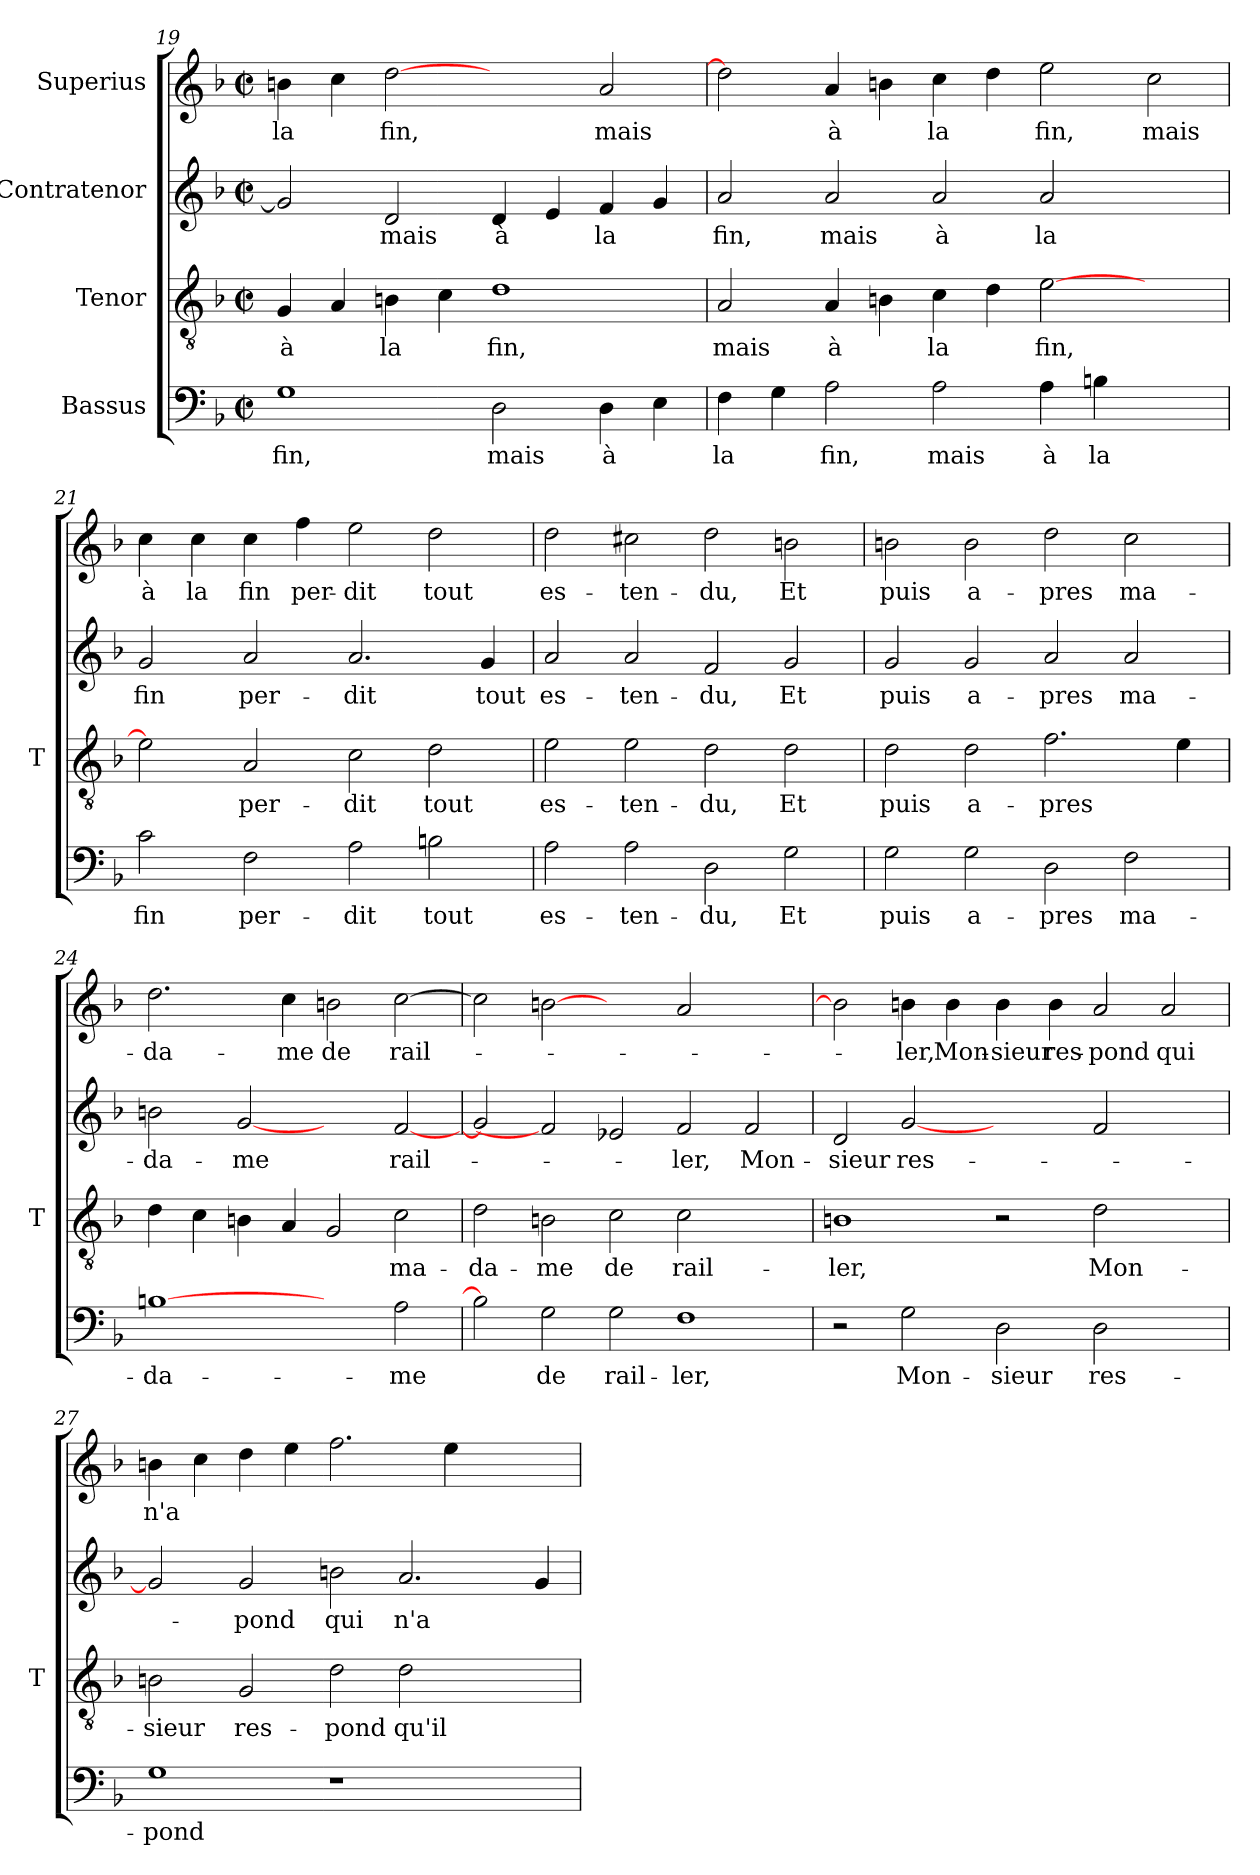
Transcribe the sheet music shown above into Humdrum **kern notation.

**kern	**text	**kern	**text	**kern	**text	**kern	**text
*part4	*part4	*part3	*part3	*part2	*part2	*part1	*part1
*staff4	*staff4	*staff3	*staff3	*staff2	*staff2	*staff1	*staff1
*I"Bassus	*	*I"Tenor	*	*I"Contratenor	*	*I"Superius	*
*	*	*I'T	*	*	*	*	*
*clefF4	*	*clefGv2	*	*clefG2	*	*clefG2	*
*k[b-]	*	*k[b-]	*	*k[b-]	*	*k[b-]	*
*F:	*	*F:	*	*F:	*	*F:	*
*M2/2	*	*M2/2	*	*M2/2	*	*M2/2	*
*met(c|)	*	*met(c|)	*	*met(c|)	*	*met(c|)	*
=19	=19	=19	=19	=19	=19	=19	=19
1G	-fin,	4G	-à	2g]	.	4b	-la
.	.	4A	.	.	.	4cc	.
.	.	4Bn	-la	2d	-mais	[2dd	-fin,
.	.	4c	.	.	.	.	.
2D	-mais	1d	-fin,	4d	-à	2ryy	.
.	.	.	.	4e	.	.	.
4D	-à	.	.	4f	-la	2a	-mais
4E	.	.	.	4g	.	.	.
!!LO:LB:g=z
=20	=20	=20	=20	=20	=20	=20	=20
4F	-la	2A	-mais	2a	-fin,	2dd]	.
4G	.	.	.	.	.	.	.
2A	-fin,	4A	-à	2a	-mais	4a	-à
.	.	4Bn	.	.	.	4b	.
2A	-mais	4c	-la	2a	-à	4cc	-la
.	.	4d	.	.	.	4dd	.
4A	-à	[2e	-fin,	2a	-la	2ee	-fin,
4Bn	-la	.	.	.	.	.	.
2ryy	.	2ryy	.	2ryy	.	2cc	-mais
=21	=21	=21	=21	=21	=21	=21	=21
2c	-fin	2e]	.	2g	-fin	4cc	-à
.	.	.	.	.	.	4cc	-la
2F	per-	2A	per-	2a	per-	4cc	-fin
.	.	.	.	.	.	4ff	per-
2A	-dit	2c	-dit	2.a	-dit	2ee	-dit
2Bn	-tout	2d	-tout	.	.	2dd	-tout
.	.	.	.	4g	-tout	.	.
=22	=22	=22	=22	=22	=22	=22	=22
2A	es-	2e	es-	2a	es-	2dd	es-
2A	ten-	2e	ten-	2a	ten-	2cc#X	ten-
2D	-du,	2d	-du,	2f	-du,	2dd	-du,
2G	-Et	2d	-Et	2g	-Et	2b	-Et
=23	=23	=23	=23	=23	=23	=23	=23
2G	-puis	2d	-puis	2g	-puis	2b	-puis
2G	a-	2d	a-	2g	a-	2b	a-
2D	-pres	2.f	-pres	2a	-pres	2dd	-pres
2F	ma-	.	.	2a	ma-	2cc	ma-
.	.	4e	.	.	.	.	.
!!LO:PB:g=z
=24	=24	=24	=24	=24	=24	=24	=24
[1Bn	da-	4d	.	2b	da-	2.dd	da-
.	.	4c	.	.	.	.	.
.	.	4Bn	.	[2g	-me	.	.
.	.	4A	.	.	.	4cc	-me
2ryy	.	2G	.	2ryy	.	2b	-de
2A	-me	2c	ma-	[2f	rail-	[2cc	rail-
=25	=25	=25	=25	=25	=25	=25	=25
2B]	.	2d	da-	2g]	.	2cc]	.
2G	-de	2Bn	-me	2f]	.	[2b	.
2G	rail-	2c	-de	2e-X	.	2ryy	.
1F	-ler,	2c	rail-	2f	-ler,	2a	.
.	.	2ryy	.	2f	Mon-	2ryy	.
=26	=26	=26	=26	=26	=26	=26	=26
2r	.	1Bn	-ler,	2d	-sieur	2b]	.
2G	Mon-	.	.	[2g	res-	4b	-ler,
.	.	.	.	.	.	4b	Mon-
2D	-sieur	2r	.	2ryy	.	4b	-sieur
.	.	.	.	.	.	4b	res-
2D	res-	2d	Mon-	2f	.	2a	-pond
2ryy	.	2ryy	.	2ryy	.	2a	-qui
=27	=27	=27	=27	=27	=27	=27	=27
1G	-pond	2Bn	-sieur	2g]	.	4b	-n'a
.	.	.	.	.	.	4cc	.
.	.	2G	res-	2g	-pond	4dd	.
.	.	.	.	.	.	4ee	.
1r	.	2d	-pond	2b	-qui	2.ff	.
.	.	2d	-qu'il	2.a	-n'a	.	.
.	.	.	.	.	.	4ee	.
2ryy	.	2ryy	.	.	.	2ryy	.
.	.	.	.	4g	.	.	.
=	=	=	=	=	=	=	=
*-	*-	*-	*-	*-	*-	*-	*-
